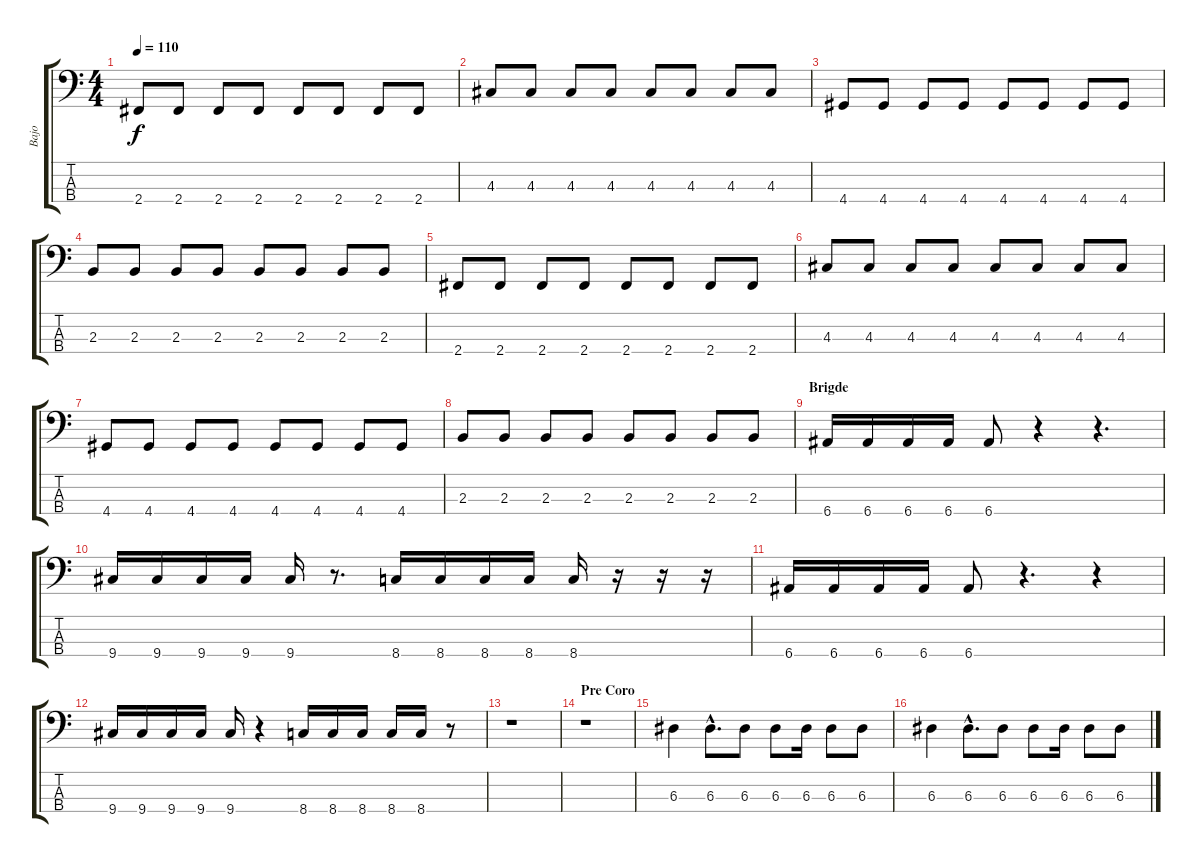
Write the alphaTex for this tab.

\track ("Bajo" "Bajo") {instrument electricbasspick}
\staff {score tabs}
\tuning (G2 D2 A1 E1) {hide}
\ts (4 4)
\tempo 110
\clef f4
\ks c
2.4.8{dy f} 2.4.8 2.4.8 2.4.8 2.4.8 2.4.8 2.4.8 2.4.8 |
4.3.8 4.3.8 4.3.8 4.3.8 4.3.8 4.3.8 4.3.8 4.3.8 |
4.4.8 4.4.8 4.4.8 4.4.8 4.4.8 4.4.8 4.4.8 4.4.8 |
2.3.8 2.3.8 2.3.8 2.3.8 2.3.8 2.3.8 2.3.8 2.3.8 |
2.4.8 2.4.8 2.4.8 2.4.8 2.4.8 2.4.8 2.4.8 2.4.8 |
4.3.8 4.3.8 4.3.8 4.3.8 4.3.8 4.3.8 4.3.8 4.3.8 |
4.4.8 4.4.8 4.4.8 4.4.8 4.4.8 4.4.8 4.4.8 4.4.8 |
2.3.8 2.3.8 2.3.8 2.3.8 2.3.8 2.3.8 2.3.8 2.3.8 |
\section ("" "Brigde")
6.4.16 6.4.16 6.4.16 6.4.16 6.4.8 r.4 r.4{d} |
9.4.16 9.4.16 9.4.16 9.4.16 9.4.16 r.8{d} 8.4.16 8.4.16 8.4.16 8.4.16 8.4.16 r.16 r.16 r.16 |
6.4.16 6.4.16 6.4.16 6.4.16 6.4.8 r.4{d} r.4 |
9.4.16 9.4.16 9.4.16 9.4.16 9.4.16 r.4 8.4.16 8.4.16 8.4.16 8.4.16 8.4.16 r.8 |
r.1 |
\section ("" "Pre Coro")
r.1 |
6.3.4 6.3{hac}.8{d} 6.3.8 6.3.8 6.3.16 6.3.8 6.3.8 |
6.3.4 6.3{hac}.8{d} 6.3.8 6.3.8 6.3.16 6.3.8 6.3.8
